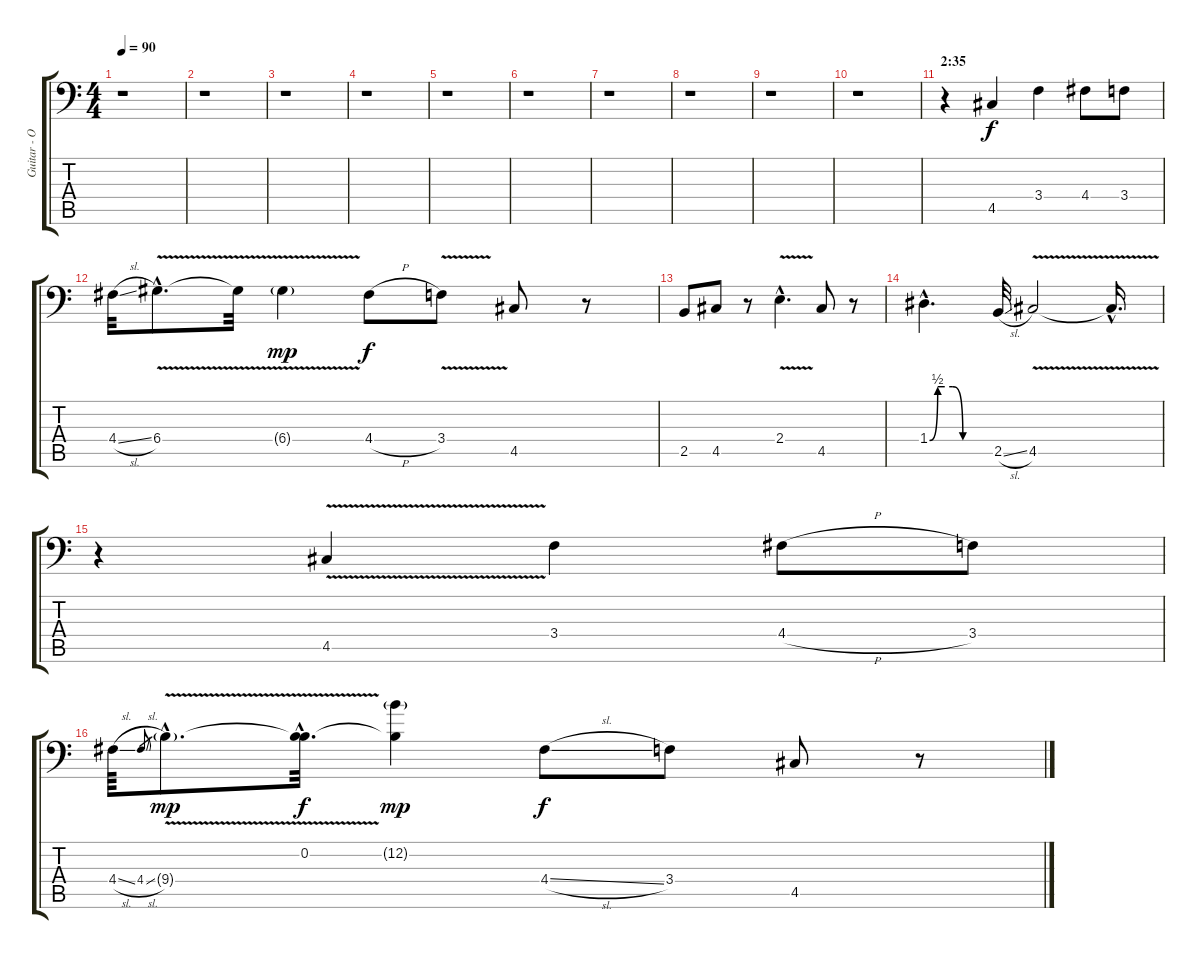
\track ("Guitar - Octaver" "Guitar - O") {instrument overdrivenguitar}
\staff {score tabs}
\tuning (E3 B2 G2 D2 A1 E1) {hide}
\ts (4 4)
\tempo 90
\clef f4
\ks c
r.1{dy f} |
r.1 |
r.1 |
r.1 |
r.1 |
r.1 |
r.1 |
r.1 |
r.1 |
r.1 |
\section ("" "2:35")
r.4 4.5.4 3.4.4 4.4.8 3.4.8 |
4.4{sl}.32 6.4{v hac}.8{d} 6.4{t}.32 6.4{v g}.4{dy mp} 4.4{h}.8{dy f} 3.4{v}.8 4.5.8 r.8 |
2.5.8 4.5.8 r.8 2.4{v hac}.4{d} 4.5.8 r.8 |
1.4{be (custom 0 0 8 2 15 2 23 2 33 0 38 0 45 0 60 0) hac}.4{d} 2.5{sl}.32 4.5{v}.2 4.5{hac t}.16{d} |
r.4 4.5{v}.4 3.4.4 4.4{h}.8 3.4.8 |
4.4{sl}.64 4.4{sl}.8{gr} 9.4{v g hac}.8{d dy mp} (0.2{hac} 9.4{hac t}).32{d dy f} (12.2{g} 9.4{t}).4{dy mp} 4.4{sl}.8{dy f} 3.4.8 4.5.8 r.8
